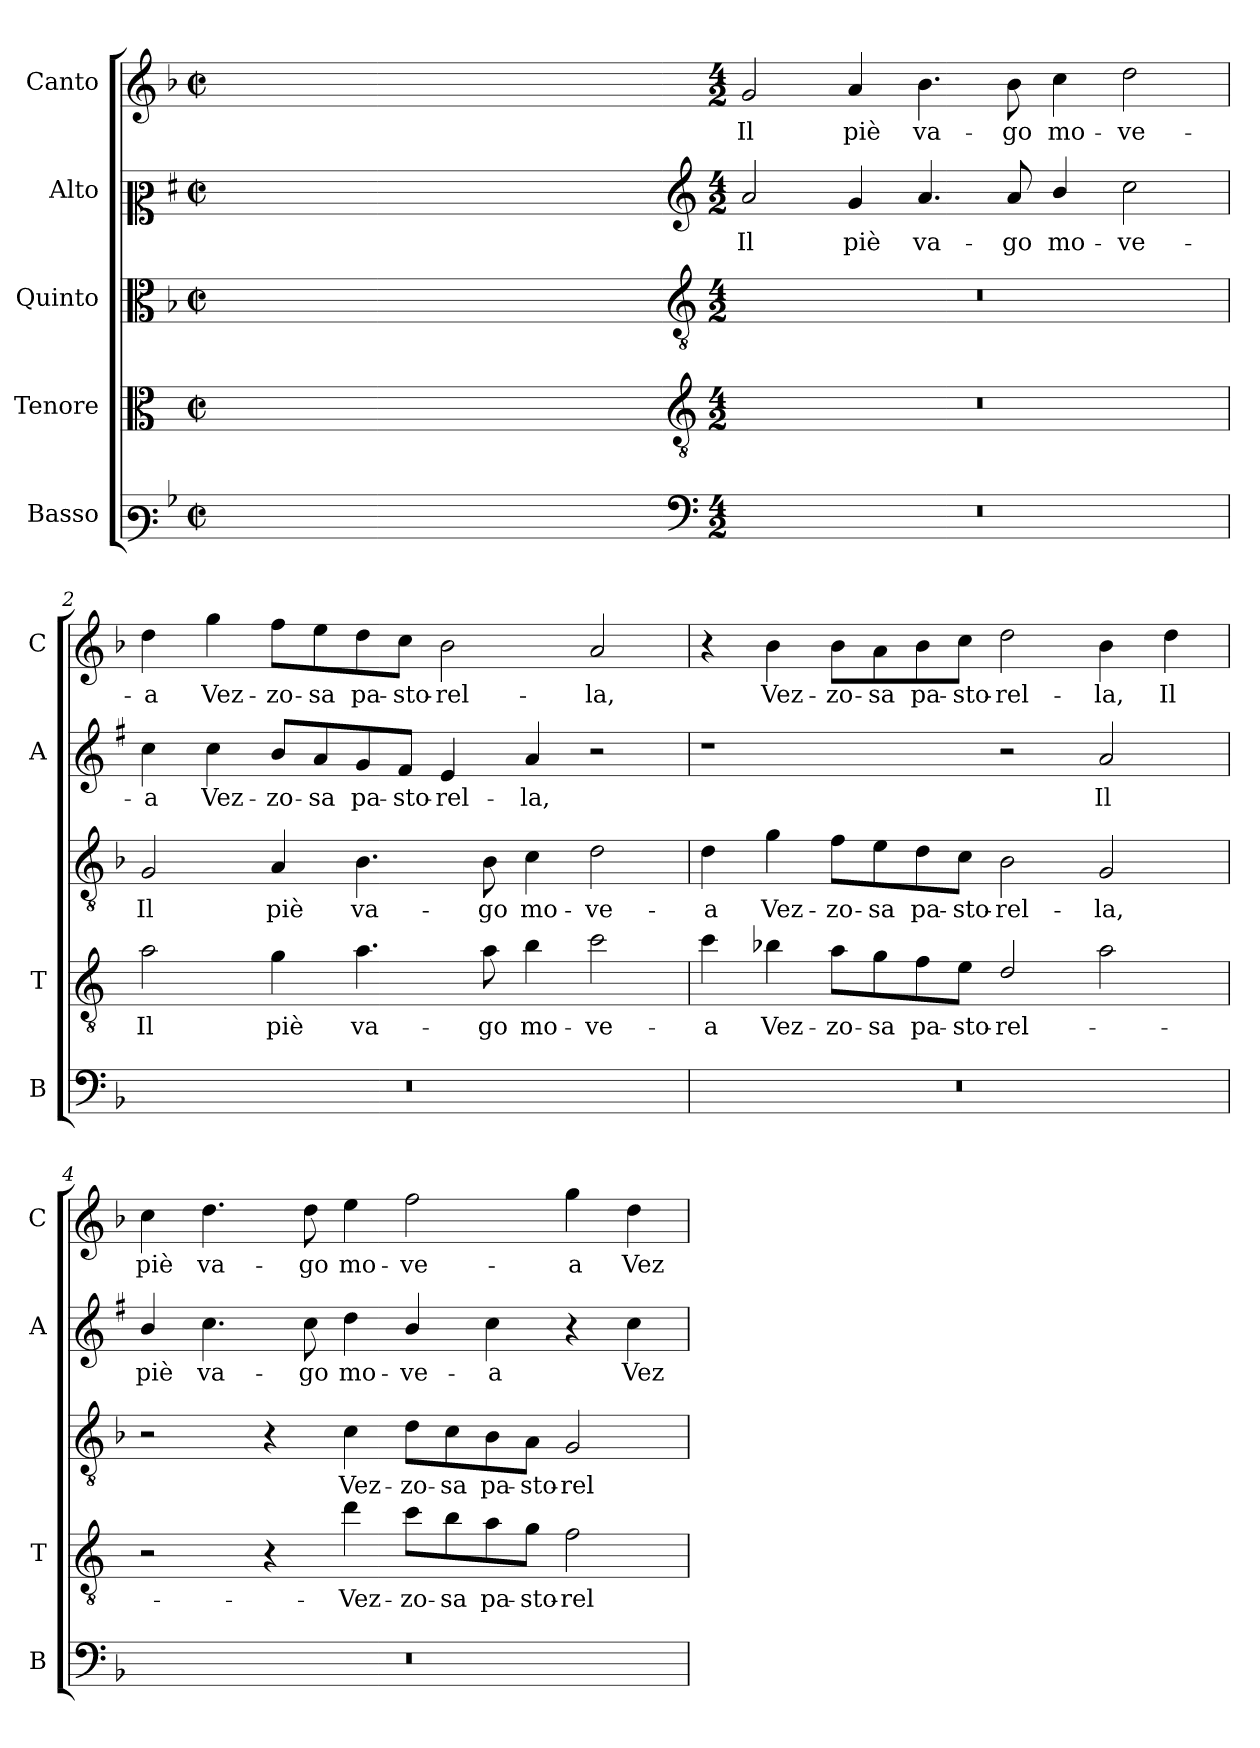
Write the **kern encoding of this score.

**kern	**kern	**text	**kern	**text	**kern	**text	**kern	**text
*part5	*part4	*part4	*part3	*part3	*part2	*part2	*part1	*part1
*staff5	*staff4	*staff4	*staff3	*staff3	*staff2	*staff2	*staff1	*staff1
*I"Basso	*I"Tenore	*	*I"Quinto	*	*I"Alto	*	*I"Canto	*
*I'B	*I'T	*	*	*	*I'A	*	*I'C	*
*clefF3	*clefC3	*	*clefC3	*	*clefC2	*	*clefG2	*
*	*ITrd4c7	*	*	*	*ITrd1c2	*	*	*
*k[b-]	*k[b-]	*	*k[b-]	*	*k[b-]	*	*k[b-]	*
*F:	*F:	*	*F:	*	*F:	*	*F:	*
*M2/2	*M2/2	*	*M2/2	*	*M2/2	*	*M2/2	*
*met(c|)	*met(c|)	*	*met(c|)	*	*met(c|)	*	*met(c|)	*
=	=	=	=	=	=	=	=	=
1ryy	1ryy	.	1ryy	.	1ryy	.	1ryy	.
=1X-	=1X-	=1X-	=1X-	=1X-	=1X-	=1X-	=1X-	=1X-
4ryy	4ryy	.	4ryy	.	4ryy	.	4ryy	.
4ryy	4ryy	.	4ryy	.	4ryy	.	4ryy	.
4ryy	4ryy	.	4ryy	.	4ryy	.	4ryy	.
4ryy	4ryy	.	4ryy	.	4ryy	.	4ryy	.
=1-	=1-	=1-	=1-	=1-	=1-	=1-	=1-	=1-
*clefF4	*clefGv2	*	*clefGv2	*	*clefG2	*	*	*
*M4/2	*M4/2	*	*M4/2	*	*M4/2	*	*M4/2	*
!	!	!	!	!	!	!LO:LY:b	!	!LO:LY:b
0r	0r	.	0r	.	2g/	Il	2g/	Il
!	!	!	!	!	!	!LO:LY:b	!	!LO:LY:b
.	.	.	.	.	4f/	piè	4a/	piè
!	!	!	!	!	!	!LO:LY:b	!	!LO:LY:b
.	.	.	.	.	4.g/	va-	4.b-\	va-
!	!	!	!	!	!	!LO:LY:b	!	!LO:LY:b
.	.	.	.	.	8g/	-go	8b-\	-go
!	!	!	!	!	!	!LO:LY:b	!	!LO:LY:b
.	.	.	.	.	4a/	mo-	4cc\	mo-
!	!	!	!	!	!	!LO:LY:b	!	!LO:LY:b
.	.	.	.	.	2b-\	-ve-	2dd\	-ve-
=2	=2	=2	=2	=2	=2	=2	=2	=2
!	!	!LO:LY:b	!	!LO:LY:b	!	!LO:LY:b	!	!LO:LY:b
0r	2d\	Il	2G/	Il	4b-\	-a	4dd\	-a
!	!	!	!	!	!	!LO:LY:b	!	!LO:LY:b
.	.	.	.	.	4b-\	Vez-	4gg\	Vez-
!	!	!LO:LY:b	!	!LO:LY:b	!	!LO:LY:b	!	!LO:LY:b
.	4c\	piè	4A/	piè	8a/L	-zo-	8ff\L	-zo-
!	!	!	!	!	!	!LO:LY:b	!	!LO:LY:b
.	.	.	.	.	8g/	-sa	8ee\	-sa
!	!	!LO:LY:b	!	!LO:LY:b	!	!LO:LY:b	!	!LO:LY:b
.	4.d\	va-	4.B-\	va-	8f/	pa-	8dd\	pa-
!	!	!	!	!	!	!LO:LY:b	!	!LO:LY:b
.	.	.	.	.	8e/J	-sto-	8cc\J	-sto-
!	!	!	!	!	!	!LO:LY:b	!	!LO:LY:b
.	.	.	.	.	4d/	-rel-	2b-\	-rel-
!	!	!LO:LY:b	!	!LO:LY:b	!	!	!	!
.	8d\	-go	8B-\	-go	.	.	.	.
!	!	!LO:LY:b	!	!LO:LY:b	!	!LO:LY:b	!	!
.	4e\	mo-	4c\	mo-	4g/	-la,	.	.
!	!	!LO:LY:b	!	!LO:LY:b	!	!	!	!LO:LY:b
.	2f\	-ve-	2d\	-ve-	2r	.	2a/	-la,
!!LO:LB:g=z
=3	=3	=3	=3	=3	=3	=3	=3	=3
!	!	!LO:LY:b	!	!LO:LY:b	!	!	!	!
0r	4f\	-a	4d\	-a	1r	.	4r	.
!	!	!LO:LY:b	!	!LO:LY:b	!	!	!	!LO:LY:b
.	4e-X\	Vez-	4g\	Vez-	.	.	4b-\	Vez-
!	!	!LO:LY:b	!	!LO:LY:b	!	!	!	!LO:LY:b
.	8d\L	-zo-	8f\L	-zo-	.	.	8b-\L	-zo-
!	!	!LO:LY:b	!	!LO:LY:b	!	!	!	!LO:LY:b
.	8c\	-sa	8e\	-sa	.	.	8a\	-sa
!	!	!LO:LY:b	!	!LO:LY:b	!	!	!	!LO:LY:b
.	8B-\	pa-	8d\	pa-	.	.	8b-\	pa-
!	!	!LO:LY:b	!	!LO:LY:b	!	!	!	!LO:LY:b
.	8A\J	-sto-	8c\J	-sto-	.	.	8cc\J	-sto-
!	!	!LO:LY:b	!	!LO:LY:b	!	!	!	!LO:LY:b
.	2G/	-rel-	2B-\	-rel-	2r	.	2dd\	-rel-
!	!	!	!	!LO:LY:b	!	!LO:LY:b	!	!LO:LY:b
.	2d\	.	2G/	-la,	2g/	Il	4b-\	-la,
!	!	!	!	!	!	!	!	!LO:LY:b
.	.	.	.	.	.	.	4dd\	Il
=4	=4	=4	=4	=4	=4	=4	=4	=4
!	!	!	!	!	!	!LO:LY:b	!	!LO:LY:b
0r	2r	.	2r	.	4a/	piè	4cc\	piè
!	!	!	!	!	!	!LO:LY:b	!	!LO:LY:b
.	.	.	.	.	4.b-\	va-	4.dd\	va-
.	4r	.	4r	.	.	.	.	.
!	!	!	!	!	!	!LO:LY:b	!	!LO:LY:b
.	.	.	.	.	8b-\	-go	8dd\	-go
!	!	!LO:LY:b	!	!LO:LY:b	!	!LO:LY:b	!	!LO:LY:b
.	4g\	-Vez-	4c\	Vez-	4cc\	mo-	4ee\	mo-
!	!	!LO:LY:b	!	!LO:LY:b	!	!LO:LY:b	!	!LO:LY:b
.	8f\L	-zo-	8d\L	-zo-	4a/	-ve-	2ff\	-ve-
!	!	!LO:LY:b	!	!LO:LY:b	!	!	!	!
.	8e\	-sa	8c\	-sa	.	.	.	.
!	!	!LO:LY:b	!	!LO:LY:b	!	!LO:LY:b	!	!
.	8d\	pa-	8B-\	pa-	4b-\	-a	.	.
!	!	!LO:LY:b	!	!LO:LY:b	!	!	!	!
.	8c\J	-sto-	8A\J	-sto-	.	.	.	.
!	!	!LO:LY:b	!	!LO:LY:b	!	!	!	!LO:LY:b
.	2B-\	-rel-	2G/	-rel-	4r	.	4gg\	-a
!	!	!	!	!	!	!LO:LY:b	!	!LO:LY:b
.	.	.	.	.	4b-\	Vez-	4dd\	Vez-
=	=	=	=	=	=	=	=	=
*-	*-	*-	*-	*-	*-	*-	*-	*-
